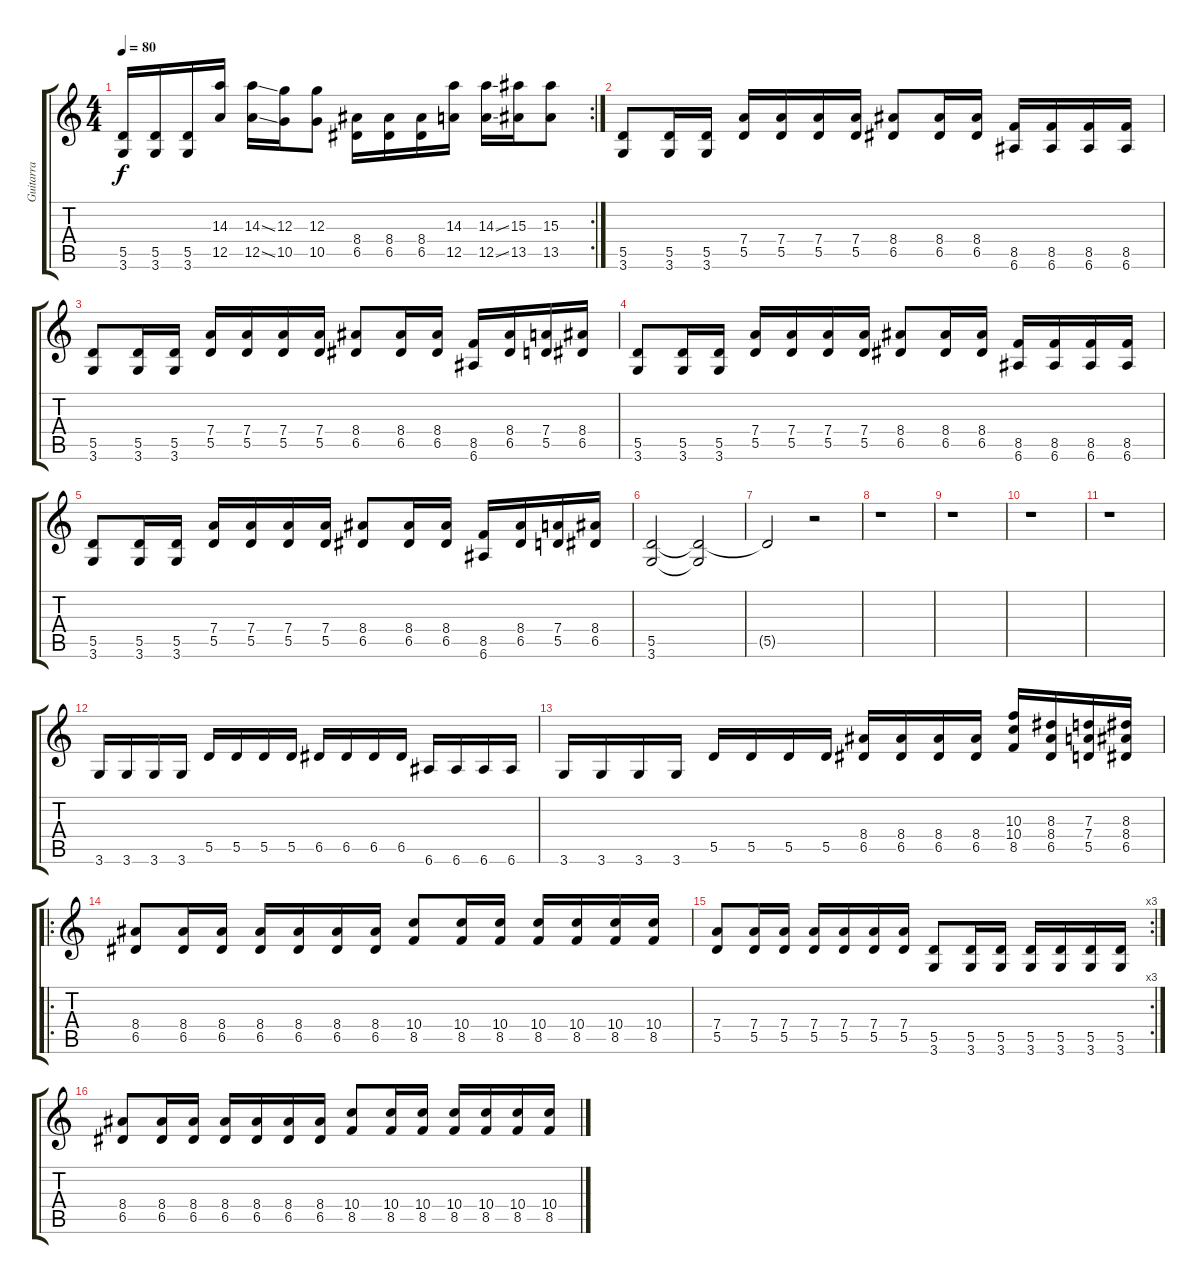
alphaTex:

\track ("Guitarra" "Guitarra") {instrument distortionguitar}
\staff {score tabs}
\tuning (E4 B3 G3 D3 A2 E2) {hide}
\rc 2
\ts (4 4)
\tempo 80
\clef g2
\ks c
(5.5 3.6).16{dy f} (5.5 3.6).16 (5.5 3.6).16 (14.3 12.5).16 (14.3{ss} 12.5{ss}).16 (12.3 10.5).16 (12.3 10.5).8 (8.4 6.5).16 (8.4 6.5).16 (8.4 6.5).16 (14.3 12.5).16 (14.3{ss} 12.5{ss}).16 (15.3 13.5).16 (15.3 13.5).8 |
(5.5 3.6).8 (5.5 3.6).16 (5.5 3.6).16 (7.4 5.5).16 (7.4 5.5).16 (7.4 5.5).16 (7.4 5.5).16 (8.4 6.5).8 (8.4 6.5).16 (8.4 6.5).16 (8.5 6.6).16 (8.5 6.6).16 (8.5 6.6).16 (8.5 6.6).16 |
(5.5 3.6).8 (5.5 3.6).16 (5.5 3.6).16 (7.4 5.5).16 (7.4 5.5).16 (7.4 5.5).16 (7.4 5.5).16 (8.4 6.5).8 (8.4 6.5).16 (8.4 6.5).16 (8.5 6.6).16 (8.4 6.5).16 (7.4 5.5).16 (8.4 6.5).16 |
(5.5 3.6).8 (5.5 3.6).16 (5.5 3.6).16 (7.4 5.5).16 (7.4 5.5).16 (7.4 5.5).16 (7.4 5.5).16 (8.4 6.5).8 (8.4 6.5).16 (8.4 6.5).16 (8.5 6.6).16 (8.5 6.6).16 (8.5 6.6).16 (8.5 6.6).16 |
(5.5 3.6).8 (5.5 3.6).16 (5.5 3.6).16 (7.4 5.5).16 (7.4 5.5).16 (7.4 5.5).16 (7.4 5.5).16 (8.4 6.5).8 (8.4 6.5).16 (8.4 6.5).16 (8.5 6.6).16 (8.4 6.5).16 (7.4 5.5).16 (8.4 6.5).16 |
(5.5 3.6).2 (5.5{t} 3.6{t}).2 |
5.5{t}.2 r.2 |
r.1 |
r.1 |
r.1 |
r.1 |
3.6.16 3.6.16 3.6.16 3.6.16 5.5.16 5.5.16 5.5.16 5.5.16 6.5.16 6.5.16 6.5.16 6.5.16 6.6.16 6.6.16 6.6.16 6.6.16 |
3.6.16 3.6.16 3.6.16 3.6.16 5.5.16 5.5.16 5.5.16 5.5.16 (8.4 6.5).16 (8.4 6.5).16 (8.4 6.5).16 (8.4 6.5).16 (10.3 10.4 8.5).16 (8.3 8.4 6.5).16 (7.3 7.4 5.5).16 (8.3 8.4 6.5).16 |
\ro
(8.4 6.5).8 (8.4 6.5).16 (8.4 6.5).16 (8.4 6.5).16 (8.4 6.5).16 (8.4 6.5).16 (8.4 6.5).16 (10.4 8.5).8 (10.4 8.5).16 (10.4 8.5).16 (10.4 8.5).16 (10.4 8.5).16 (10.4 8.5).16 (10.4 8.5).16 |
\rc 3
(7.4 5.5).8 (7.4 5.5).16 (7.4 5.5).16 (7.4 5.5).16 (7.4 5.5).16 (7.4 5.5).16 (7.4 5.5).16 (5.5 3.6).8 (5.5 3.6).16 (5.5 3.6).16 (5.5 3.6).16 (5.5 3.6).16 (5.5 3.6).16 (5.5 3.6).16 |
(8.4 6.5).8 (8.4 6.5).16 (8.4 6.5).16 (8.4 6.5).16 (8.4 6.5).16 (8.4 6.5).16 (8.4 6.5).16 (10.4 8.5).8 (10.4 8.5).16 (10.4 8.5).16 (10.4 8.5).16 (10.4 8.5).16 (10.4 8.5).16 (10.4 8.5).16
